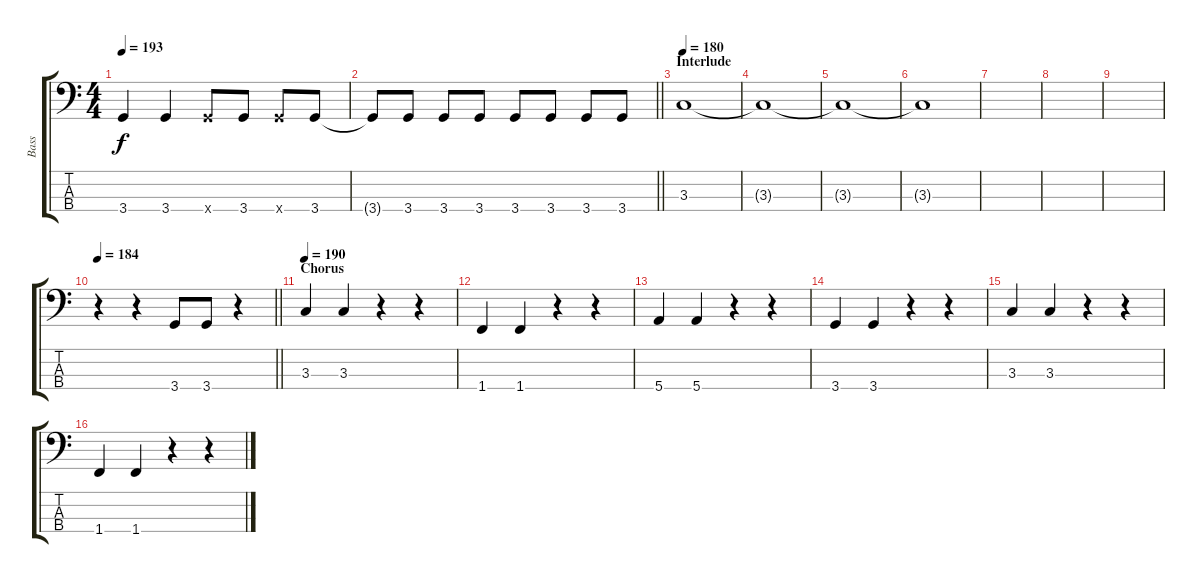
\track ("Bass" "Bass") {instrument electricbasspick}
\staff {score tabs}
\tuning (G2 D2 A1 E1) {hide}
\ts (4 4)
\tempo 193
\clef f4
\ks c
3.4.4{dy f} 3.4.4 3.4{x}.8 3.4.8 3.4{x}.8 3.4.8 |
\barLineRight lightlight
3.4{t}.8 3.4.8 3.4.8 3.4.8 3.4.8 3.4.8 3.4.8 3.4.8 |
\section ("" "Interlude")
\tempo 180
3.3.1 |
3.3{t}.1 |
3.3{t}.1 |
3.3{t}.1 |
|
|
|
\tempo 184
\barLineRight lightlight
r.4 r.4 3.4.8 3.4.8 r.4 |
\section ("" "Chorus")
\tempo 190
3.3.4 3.3.4 r.4 r.4 |
1.4.4 1.4.4 r.4 r.4 |
5.4.4 5.4.4 r.4 r.4 |
3.4.4 3.4.4 r.4 r.4 |
3.3.4 3.3.4 r.4 r.4 |
1.4.4 1.4.4 r.4 r.4
